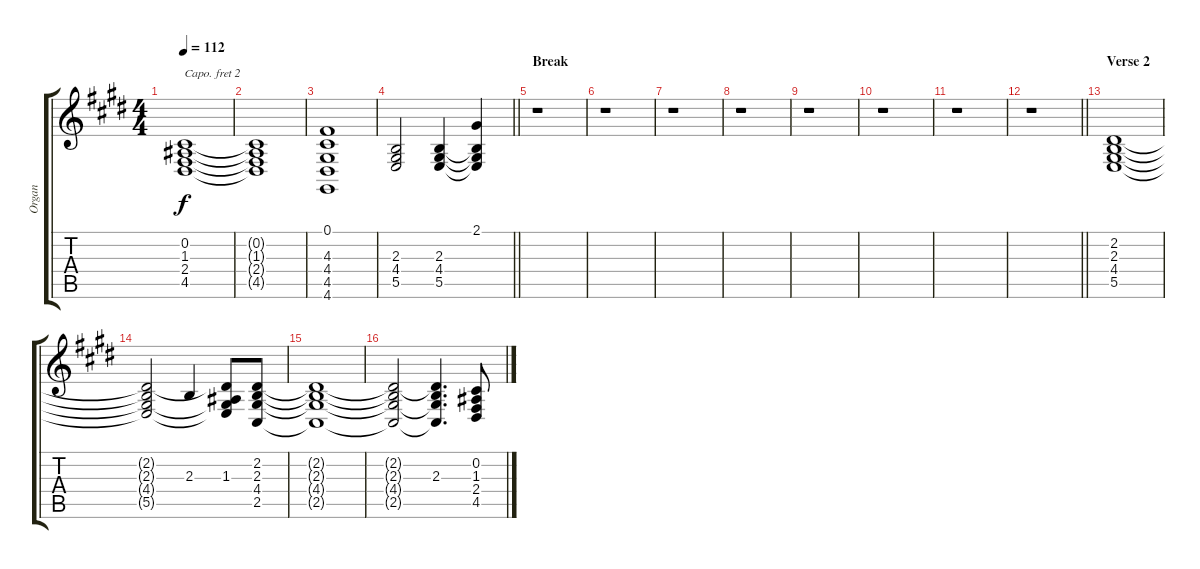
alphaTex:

\track ("Organ" "Organ") {instrument synthvoice bank 255}
\staff {score tabs}
\capo 2
\tuning (E4 B3 G3 D3 A2 D2) {hide}
\ts (4 4)
\tempo 112
\clef g2
\ks e
(0.2{t} 1.3{t} 2.4{t} 4.5{t}).1{dy f} |
(0.2{t} 1.3{t} 2.4{t} 4.5{t}).1 |
(0.1 4.3 4.4 4.5 4.6).1 |
\barLineRight lightlight
(2.3 4.4 5.5).2 (2.3 4.4 5.5).4 (2.1 2.3{t} 4.4{t} 5.5{t}).4 |
\section ("" "Break")
r.1 |
r.1 |
r.1 |
r.1 |
r.1 |
r.1 |
r.1 |
\barLineRight lightlight
r.1 |
\section ("" "Verse 2")
(2.2 2.3 4.4 5.5).1{volume 9} |
(2.2{t} 2.3{t} 4.4{t} 5.5{t}).2 2.3.4 (2.2{t} 1.3 4.4{t} 5.5{t}).8 (2.2 2.3 4.4 2.5).8 |
(2.2{t} 2.3{t} 4.4{t} 2.5{t}).1 |
(2.2{t} 2.3{t} 4.4{t} 2.5{t}).2 (2.2{t} 2.3 4.4{t} 2.5{t}).4{d} (0.2 1.3 2.4 4.5).8
